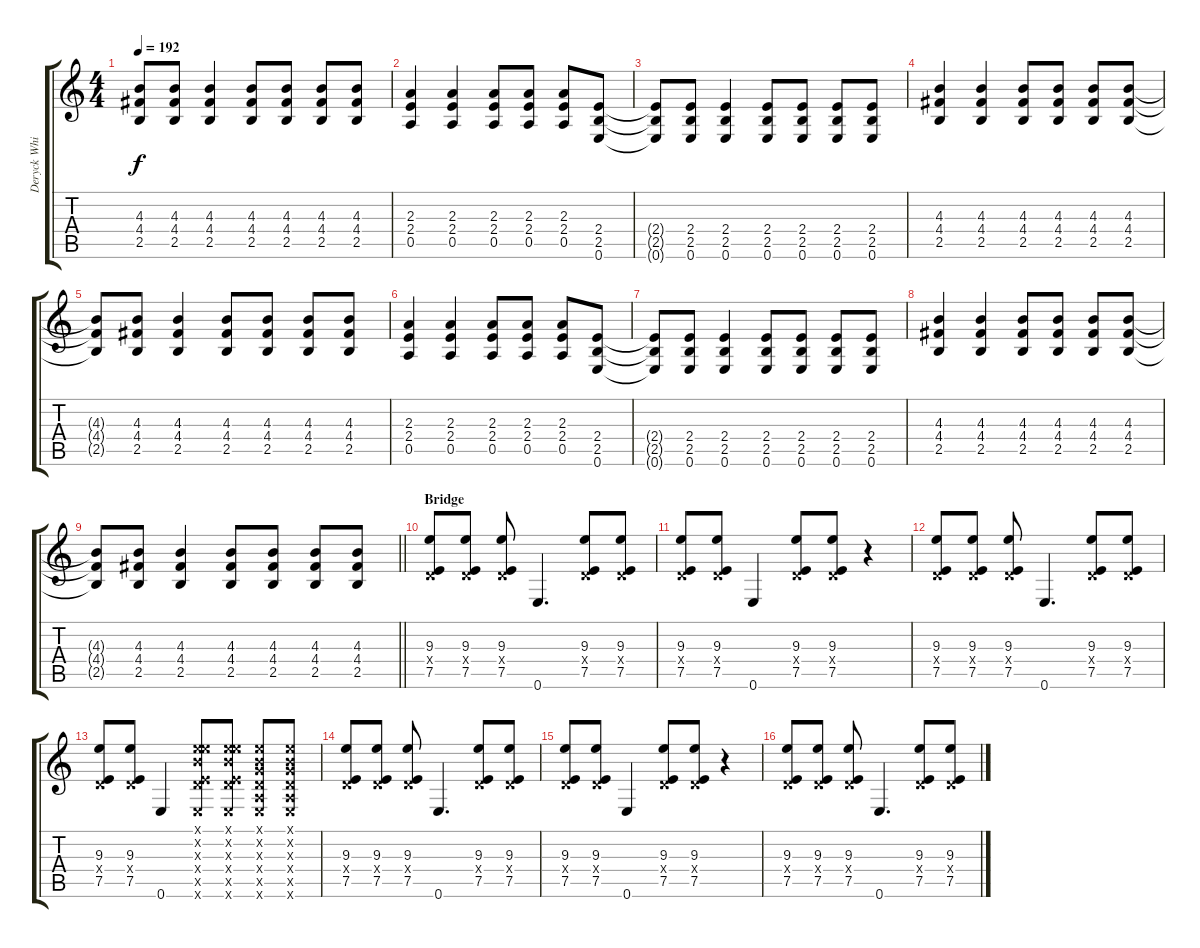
\track ("Deryck Whibley Rhythm" "Deryck Whi") {instrument distortionguitar}
\staff {score tabs}
\tuning (E4 B3 G3 D3 A2 E2) {hide}
\ts (4 4)
\tempo 192
\clef g2
\ks c
(4.3{t} 4.4{t} 2.5{t}).8{dy f} (4.3 4.4 2.5).8 (4.3 4.4 2.5).4 (4.3 4.4 2.5).8 (4.3 4.4 2.5).8 (4.3 4.4 2.5).8 (4.3 4.4 2.5).8 |
(2.3 2.4 0.5).4 (2.3 2.4 0.5).4 (2.3 2.4 0.5).8 (2.3 2.4 0.5).8 (2.3 2.4 0.5).8 (2.4 2.5 0.6).8 |
(2.4{t} 2.5{t} 0.6{t}).8 (2.4 2.5 0.6).8 (2.4 2.5 0.6).4 (2.4 2.5 0.6).8 (2.4 2.5 0.6).8 (2.4 2.5 0.6).8 (2.4 2.5 0.6).8 |
(4.3 4.4 2.5).4 (4.3 4.4 2.5).4 (4.3 4.4 2.5).8 (4.3 4.4 2.5).8 (4.3 4.4 2.5).8 (4.3 4.4 2.5).8 |
(4.3{t} 4.4{t} 2.5{t}).8 (4.3 4.4 2.5).8 (4.3 4.4 2.5).4 (4.3 4.4 2.5).8 (4.3 4.4 2.5).8 (4.3 4.4 2.5).8 (4.3 4.4 2.5).8 |
(2.3 2.4 0.5).4 (2.3 2.4 0.5).4 (2.3 2.4 0.5).8 (2.3 2.4 0.5).8 (2.3 2.4 0.5).8 (2.4 2.5 0.6).8 |
(2.4{t} 2.5{t} 0.6{t}).8 (2.4 2.5 0.6).8 (2.4 2.5 0.6).4 (2.4 2.5 0.6).8 (2.4 2.5 0.6).8 (2.4 2.5 0.6).8 (2.4 2.5 0.6).8 |
(4.3 4.4 2.5).4 (4.3 4.4 2.5).4 (4.3 4.4 2.5).8 (4.3 4.4 2.5).8 (4.3 4.4 2.5).8 (4.3 4.4 2.5).8 |
\barLineRight lightlight
(4.3{t} 4.4{t} 2.5{t}).8 (4.3 4.4 2.5).8 (4.3 4.4 2.5).4 (4.3 4.4 2.5).8 (4.3 4.4 2.5).8 (4.3 4.4 2.5).8 (4.3 4.4 2.5).8 |
\section ("" "Bridge")
(9.3 0.4{x} 7.5).8 (9.3 0.4{x} 7.5).8 (9.3 0.4{x} 7.5).8 0.6.4{d} (9.3 0.4{x} 7.5).8 (9.3 0.4{x} 7.5).8 |
(9.3 0.4{x} 7.5).8 (9.3 0.4{x} 7.5).8 0.6.4 (9.3 0.4{x} 7.5).8 (9.3 0.4{x} 7.5).8 r.4 |
(9.3 0.4{x} 7.5).8 (9.3 0.4{x} 7.5).8 (9.3 0.4{x} 7.5).8 0.6.4{d} (9.3 0.4{x} 7.5).8 (9.3 0.4{x} 7.5).8 |
(9.3 0.4{x} 7.5).8 (9.3 0.4{x} 7.5).8 0.6.4 (0.1{x} 0.2{x} 9.3{x} 0.4{x} 7.5{x} 0.6{x}).8 (0.1{x} 0.2{x} 9.3{x} 0.4{x} 7.5{x} 0.6{x}).8 (0.1{x} 0.2{x} 0.3{x} 0.4{x} 0.5{x} 0.6{x}).8 (0.1{x} 0.2{x} 0.3{x} 0.4{x} 0.5{x} 0.6{x}).8 |
(9.3 0.4{x} 7.5).8 (9.3 0.4{x} 7.5).8 (9.3 0.4{x} 7.5).8 0.6.4{d} (9.3 0.4{x} 7.5).8 (9.3 0.4{x} 7.5).8 |
(9.3 0.4{x} 7.5).8 (9.3 0.4{x} 7.5).8 0.6.4 (9.3 0.4{x} 7.5).8 (9.3 0.4{x} 7.5).8 r.4 |
(9.3 0.4{x} 7.5).8 (9.3 0.4{x} 7.5).8 (9.3 0.4{x} 7.5).8 0.6.4{d} (9.3 0.4{x} 7.5).8 (9.3 0.4{x} 7.5).8
